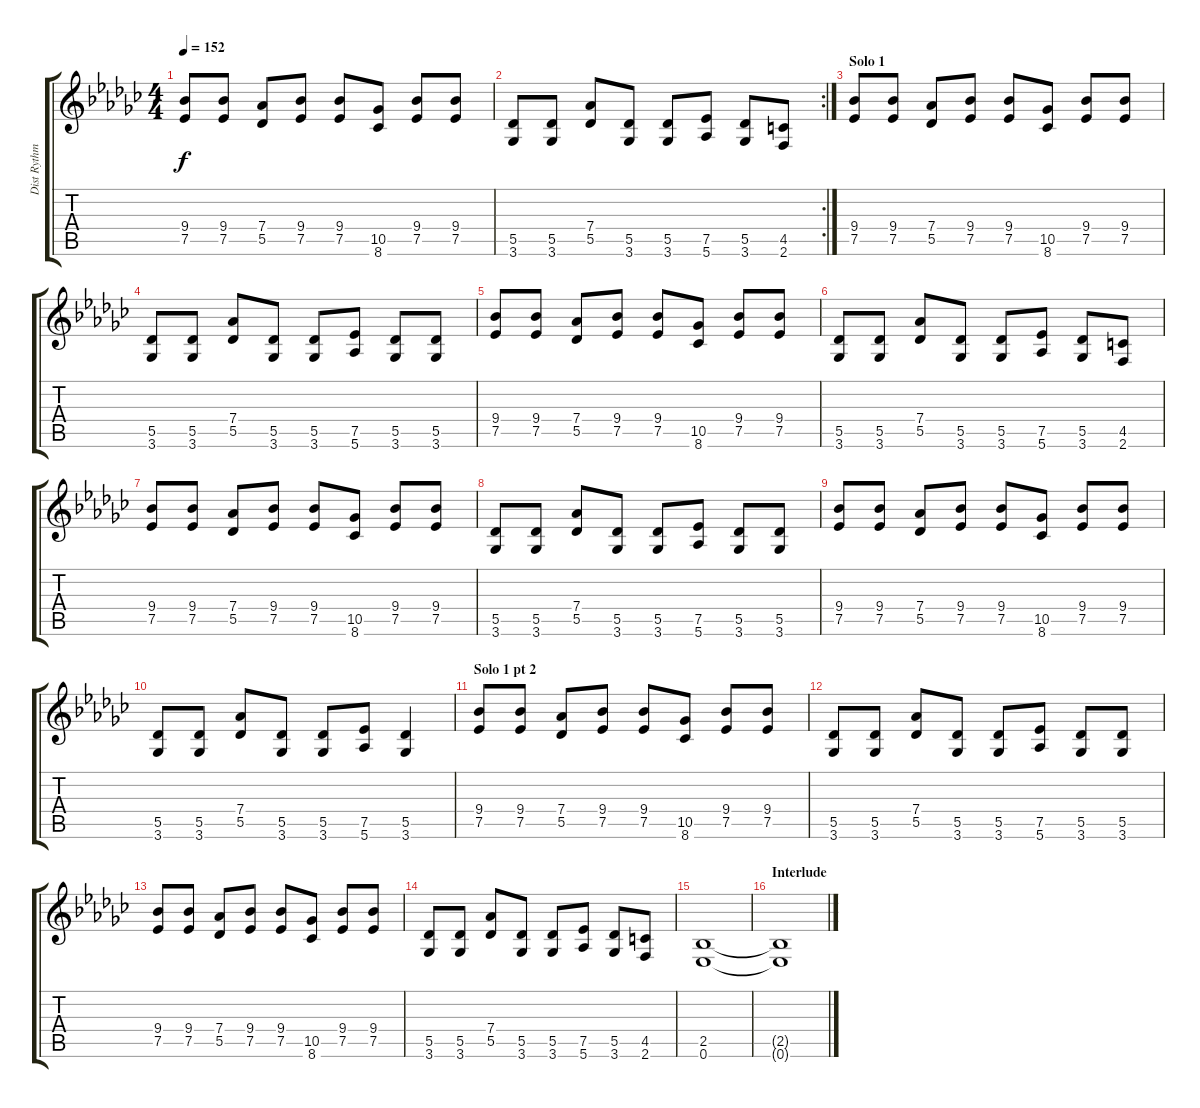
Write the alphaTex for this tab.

\track ("Dist Rythm" "Dist Rythm") {instrument distortionguitar}
\staff {score tabs}
\tuning (Eb4 Bb3 Gb3 Db3 Ab2 Eb2) {hide}
\ts (4 4)
\tempo 152
\clef g2
\ks gb
(9.4 7.5).8{dy f} (9.4 7.5).8 (7.4 5.5).8 (9.4 7.5).8 (9.4 7.5).8 (10.5 8.6).8 (9.4 7.5).8 (9.4 7.5).8 |
\rc 2
(5.5 3.6).8 (5.5 3.6).8 (7.4 5.5).8 (5.5 3.6).8 (5.5 3.6).8 (7.5 5.6).8 (5.5 3.6).8 (4.5 2.6).8 |
\section ("" "Solo 1")
(9.4 7.5).8 (9.4 7.5).8 (7.4 5.5).8 (9.4 7.5).8 (9.4 7.5).8 (10.5 8.6).8 (9.4 7.5).8 (9.4 7.5).8 |
(5.5 3.6).8 (5.5 3.6).8 (7.4 5.5).8 (5.5 3.6).8 (5.5 3.6).8 (7.5 5.6).8 (5.5 3.6).8 (5.5 3.6).8 |
(9.4 7.5).8 (9.4 7.5).8 (7.4 5.5).8 (9.4 7.5).8 (9.4 7.5).8 (10.5 8.6).8 (9.4 7.5).8 (9.4 7.5).8 |
(5.5 3.6).8 (5.5 3.6).8 (7.4 5.5).8 (5.5 3.6).8 (5.5 3.6).8 (7.5 5.6).8 (5.5 3.6).8 (4.5 2.6).8 |
(9.4 7.5).8 (9.4 7.5).8 (7.4 5.5).8 (9.4 7.5).8 (9.4 7.5).8 (10.5 8.6).8 (9.4 7.5).8 (9.4 7.5).8 |
(5.5 3.6).8 (5.5 3.6).8 (7.4 5.5).8 (5.5 3.6).8 (5.5 3.6).8 (7.5 5.6).8 (5.5 3.6).8 (5.5 3.6).8 |
(9.4 7.5).8 (9.4 7.5).8 (7.4 5.5).8 (9.4 7.5).8 (9.4 7.5).8 (10.5 8.6).8 (9.4 7.5).8 (9.4 7.5).8 |
(5.5 3.6).8 (5.5 3.6).8 (7.4 5.5).8 (5.5 3.6).8 (5.5 3.6).8 (7.5 5.6).8 (5.5 3.6).4 |
\section ("" "Solo 1 pt 2")
(9.4 7.5).8 (9.4 7.5).8 (7.4 5.5).8 (9.4 7.5).8 (9.4 7.5).8 (10.5 8.6).8 (9.4 7.5).8 (9.4 7.5).8 |
(5.5 3.6).8 (5.5 3.6).8 (7.4 5.5).8 (5.5 3.6).8 (5.5 3.6).8 (7.5 5.6).8 (5.5 3.6).8 (5.5 3.6).8 |
(9.4 7.5).8 (9.4 7.5).8 (7.4 5.5).8 (9.4 7.5).8 (9.4 7.5).8 (10.5 8.6).8 (9.4 7.5).8 (9.4 7.5).8 |
(5.5 3.6).8 (5.5 3.6).8 (7.4 5.5).8 (5.5 3.6).8 (5.5 3.6).8 (7.5 5.6).8 (5.5 3.6).8 (4.5 2.6).8 |
(2.5 0.6).1 |
\section ("" "Interlude")
(2.5{t} 0.6{t}).1{volume 0}
